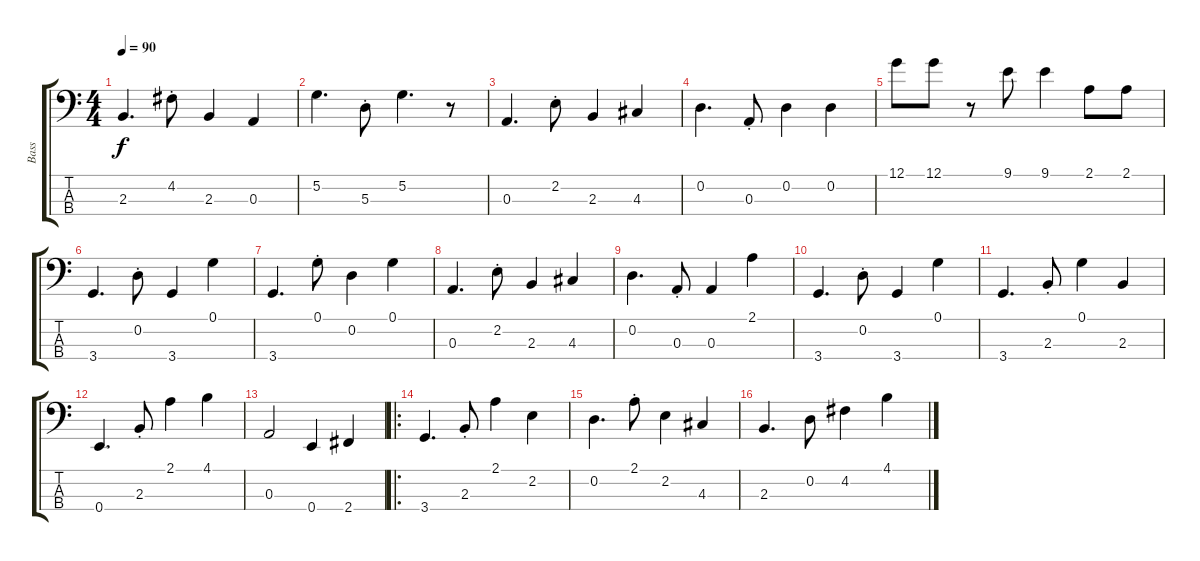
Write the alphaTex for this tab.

\track ("Bass" "Bass") {instrument electricbassfinger}
\staff {score tabs}
\tuning (G2 D2 A1 E1) {hide}
\ts (4 4)
\tempo 90
\clef f4
\ks c
2.3.4{d dy f} 4.2{st}.8 2.3.4 0.3.4 |
5.2.4{d} 5.3{st}.8 5.2.4{d} r.8 |
0.3.4{d} 2.2{st}.8 2.3.4 4.3.4 |
0.2.4{d} 0.3{st}.8 0.2.4 0.2.4 |
12.1.8 12.1.8 r.8 9.1.8 9.1.4 2.1.8 2.1.8 |
3.4.4{d} 0.2{st}.8 3.4.4 0.1.4 |
3.4.4{d} 0.1{st}.8 0.2.4 0.1.4 |
0.3.4{d} 2.2{st}.8 2.3.4 4.3.4 |
0.2.4{d} 0.3{st}.8 0.3.4 2.1.4 |
3.4.4{d} 0.2{st}.8 3.4.4 0.1.4 |
3.4.4{d} 2.3{st}.8 0.1.4 2.3.4 |
0.4.4{d} 2.3{st}.8 2.1.4 4.1.4 |
0.3.2 0.4.4 2.4.4 |
\ro
3.4.4{d} 2.3{st}.8 2.1.4 2.2.4 |
0.2.4{d} 2.1{st}.8 2.2.4 4.3.4 |
2.3.4{d} 0.2.8 4.2.4 4.1.4
